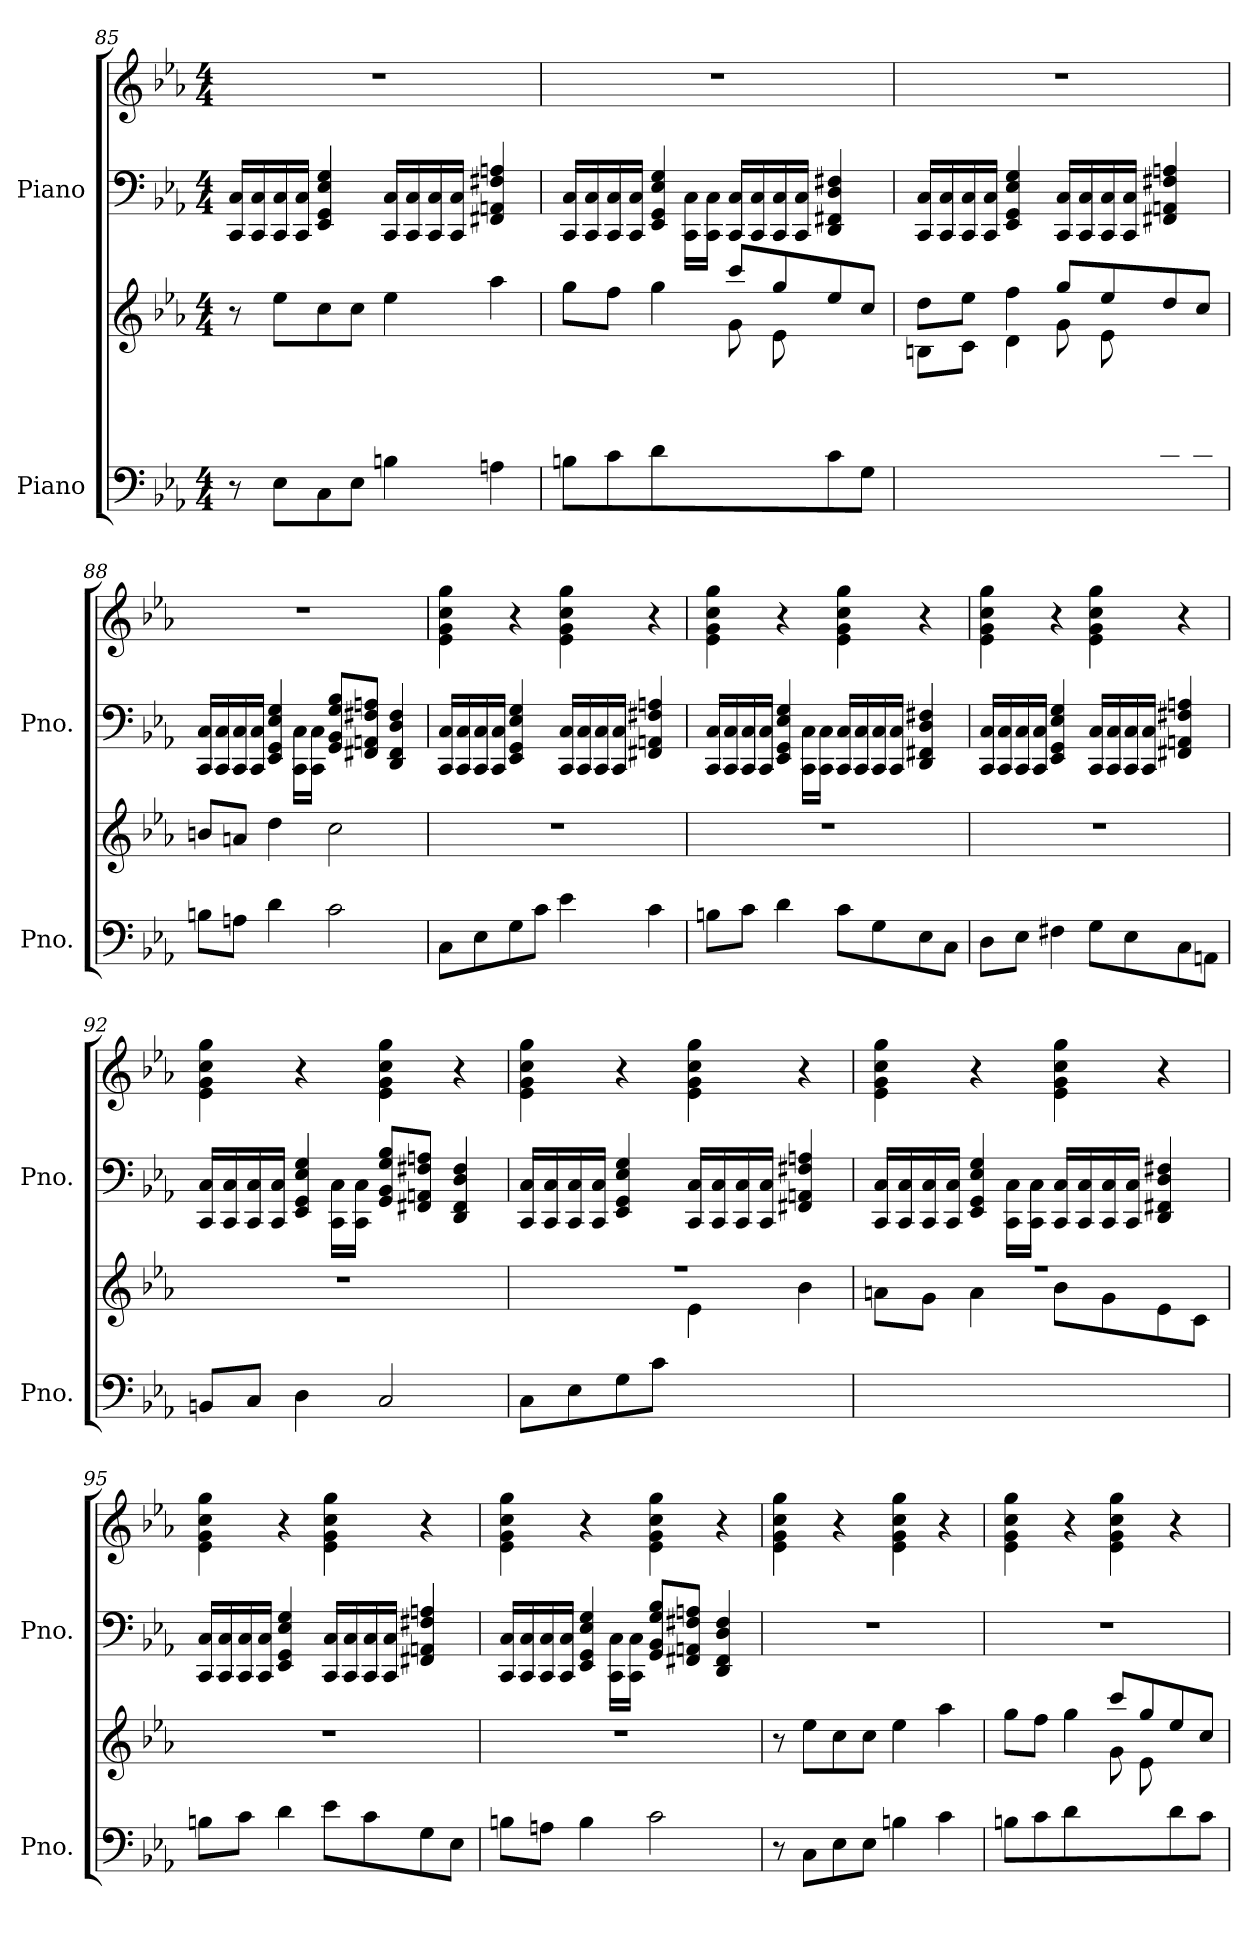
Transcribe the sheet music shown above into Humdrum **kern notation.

**kern	**kern	**kern	**kern
*part2	*part2	*part1	*part1
*staff4	*staff3	*staff2	*staff1
*I"Piano	*	*I"Piano	*
*I'Pno.	*	*I'Pno.	*
*clefF4	*clefG2	*clefF4	*clefG2
*k[b-e-a-]	*k[b-e-a-]	*k[b-e-a-]	*k[b-e-a-]
*M4/4	*M4/4	*M4/4	*M4/4
=85	=85	=85	=85
8r	8r	16CC/ 16C/LL	1r
.	.	16CC/ 16C/	.
8E-\L	8ee-\L	16CC/ 16C/	.
.	.	16CC/ 16C/JJ	.
8C\	8cc\	4EE-/ 4GG/ 4E-/ 4G/	.
8E-\J	8cc\J	.	.
4Bn\	4ee-\	16CC/ 16C/LL	.
.	.	16CC/ 16C/	.
.	.	16CC/ 16C/	.
.	.	16CC/ 16C/JJ	.
4An\	4aa-\	4FF#X/ 4AAn/ 4F#X/ 4An/	.
!!LO:LB:g=z
=86	=86	=86	=86
*	*^	*^	*
8Bn\L	8gg\L	2ryy	16CC/ 16C/LL	4.ryy	1r
.	.	.	16CC/ 16C/	.	.
8c\J	8ff\J	.	16CC/ 16C/	.	.
.	.	.	16CC/ 16C/JJ	.	.
4d\	4gg\	.	4EE-/ 4GG/ 4E-/ 4G/	.	.
.	.	.	.	16CC\ 16C\LL	.
.	.	.	.	16CC\ 16C\JJ	.
4ryy	8ccc/L	8g\L	16CC/ 16C/LL	2ryy	.
.	.	.	16CC/ 16C/	.	.
.	8gg/	8e-\	16CC/ 16C/	.	.
.	.	.	16CC/ 16C/JJ	.	.
8c/	8ee-/	4ryy	4DD/ 4FF#X/ 4D/ 4F#X/	.	.
8G/J	8cc/J	.	.	.	.
*	*	*	*v	*v	*
=87	=87	=87	=87	=87
2.ryy	8dd\L	8Bn\L	16CC/ 16C/LL	1r
.	.	.	16CC/ 16C/	.
.	8ee-\J	8c\J	16CC/ 16C/	.
.	.	.	16CC/ 16C/JJ	.
.	4ff\	4d\	4EE-/ 4GG/ 4E-/ 4G/	.
.	8gg/L	8g\L	16CC/ 16C/LL	.
.	.	.	16CC/ 16C/	.
.	8ee-/	8e-\	16CC/ 16C/	.
.	.	.	16CC/ 16C/JJ	.
8d/	8dd/	4ryy	4FF#X/ 4AAn/ 4F#X/ 4An/	.
8c/J	8cc/J	.	.	.
*	*v	*v	*	*
!!LO:LB:g=z
=88	=88	=88	=88
*	*	*^	*
8Bn\L	8bn/L	16CC/ 16C/LL	4.ryy	1r
.	.	16CC/ 16C/	.	.
8An\J	8an/J	16CC/ 16C/	.	.
.	.	16CC/ 16C/JJ	.	.
4d\	4dd\	4EE-/ 4GG/ 4E-/ 4G/	.	.
.	.	.	16CC\ 16C\LL	.
.	.	.	16CC\ 16C\JJ	.
2c\	2cc\	8GG/ 8BB-/ 8G/ 8B-/L	2ryy	.
.	.	8FF#X/ 8AAn/ 8F#X/ 8An/J	.	.
.	.	4DD/ 4FF#/ 4D/ 4F#/	.	.
*	*	*v	*v	*
=89	=89	=89	=89
8C\L	1r	16CC/ 16C/LL	4e-\ 4g\ 4cc\ 4gg\
.	.	16CC/ 16C/	.
8E-\	.	16CC/ 16C/	.
.	.	16CC/ 16C/JJ	.
8G\	.	4EE-/ 4GG/ 4E-/ 4G/	4r
8c\J	.	.	.
4e-\	.	16CC/ 16C/LL	4e-\ 4g\ 4cc\ 4gg\
.	.	16CC/ 16C/	.
.	.	16CC/ 16C/	.
.	.	16CC/ 16C/JJ	.
4c\	.	4FF#X/ 4AAn/ 4F#X/ 4An/	4r
!!LO:PB:g=z
=90	=90	=90	=90
*	*	*^	*
8Bn\L	1r	16CC/ 16C/LL	4.ryy	4e-\ 4g\ 4cc\ 4gg\
.	.	16CC/ 16C/	.	.
8c\J	.	16CC/ 16C/	.	.
.	.	16CC/ 16C/JJ	.	.
4d\	.	4EE-/ 4GG/ 4E-/ 4G/	.	4r
.	.	.	16CC\ 16C\LL	.
.	.	.	16CC\ 16C\JJ	.
8c\L	.	16CC/ 16C/LL	2ryy	4e-\ 4g\ 4cc\ 4gg\
.	.	16CC/ 16C/	.	.
8G\	.	16CC/ 16C/	.	.
.	.	16CC/ 16C/JJ	.	.
8E-\	.	4DD/ 4FF#X/ 4D/ 4F#X/	.	4r
8C\J	.	.	.	.
*	*	*v	*v	*
=91	=91	=91	=91
8D\L	1r	16CC/ 16C/LL	4e-\ 4g\ 4cc\ 4gg\
.	.	16CC/ 16C/	.
8E-\J	.	16CC/ 16C/	.
.	.	16CC/ 16C/JJ	.
4F#X\	.	4EE-/ 4GG/ 4E-/ 4G/	4r
8G\L	.	16CC/ 16C/LL	4e-\ 4g\ 4cc\ 4gg\
.	.	16CC/ 16C/	.
8E-\	.	16CC/ 16C/	.
.	.	16CC/ 16C/JJ	.
8C\	.	4FF#X/ 4AAn/ 4F#X/ 4An/	4r
8AAn\J	.	.	.
!!LO:LB:g=z
=92	=92	=92	=92
*	*	*^	*
8BBn/L	1r	16CC/ 16C/LL	4.ryy	4e-\ 4g\ 4cc\ 4gg\
.	.	16CC/ 16C/	.	.
8C/J	.	16CC/ 16C/	.	.
.	.	16CC/ 16C/JJ	.	.
4D\	.	4EE-/ 4GG/ 4E-/ 4G/	.	4r
.	.	.	16CC\ 16C\LL	.
.	.	.	16CC\ 16C\JJ	.
2C/	.	8GG/ 8BB-/ 8G/ 8B-/L	2ryy	4e-\ 4g\ 4cc\ 4gg\
.	.	8FF#X/ 8AAn/ 8F#X/ 8An/J	.	.
.	.	4DD/ 4FF#/ 4D/ 4F#/	.	4r
*	*	*v	*v	*
=93	=93	=93	=93
*	*^	*	*
8C\L	1r	2ryy	16CC/ 16C/LL	4e-\ 4g\ 4cc\ 4gg\
.	.	.	16CC/ 16C/	.
8E-\	.	.	16CC/ 16C/	.
.	.	.	16CC/ 16C/JJ	.
8G\	.	.	4EE-/ 4GG/ 4E-/ 4G/	4r
8c\J	.	.	.	.
2ryy	.	4e-\	16CC/ 16C/LL	4e-\ 4g\ 4cc\ 4gg\
.	.	.	16CC/ 16C/	.
.	.	.	16CC/ 16C/	.
.	.	.	16CC/ 16C/JJ	.
.	.	4b-\	4FF#X/ 4AAn/ 4F#X/ 4An/	4r
!!LO:LB:g=z
=94	=94	=94	=94	=94
*	*	*	*^	*
1ryy	1r	8an\L	16CC/ 16C/LL	4.ryy	4e-\ 4g\ 4cc\ 4gg\
.	.	.	16CC/ 16C/	.	.
.	.	8g\J	16CC/ 16C/	.	.
.	.	.	16CC/ 16C/JJ	.	.
.	.	4a\	4EE-/ 4GG/ 4E-/ 4G/	.	4r
.	.	.	.	16CC\ 16C\LL	.
.	.	.	.	16CC\ 16C\JJ	.
.	.	8b-\L	16CC/ 16C/LL	2ryy	4e-\ 4g\ 4cc\ 4gg\
.	.	.	16CC/ 16C/	.	.
.	.	8g\	16CC/ 16C/	.	.
.	.	.	16CC/ 16C/JJ	.	.
.	.	8e-\	4DD/ 4FF#X/ 4D/ 4F#X/	.	4r
.	.	8c\J	.	.	.
*	*v	*v	*	*	*
*	*	*v	*v	*
=95	=95	=95	=95
8Bn\L	1r	16CC/ 16C/LL	4e-\ 4g\ 4cc\ 4gg\
.	.	16CC/ 16C/	.
8c\J	.	16CC/ 16C/	.
.	.	16CC/ 16C/JJ	.
4d\	.	4EE-/ 4GG/ 4E-/ 4G/	4r
8e-\L	.	16CC/ 16C/LL	4e-\ 4g\ 4cc\ 4gg\
.	.	16CC/ 16C/	.
8c\	.	16CC/ 16C/	.
.	.	16CC/ 16C/JJ	.
8G\	.	4FF#X/ 4AAn/ 4F#X/ 4An/	4r
8E-\J	.	.	.
!!LO:PB:g=z
=96	=96	=96	=96
*	*	*^	*
8Bn\L	1r	16CC/ 16C/LL	4.ryy	4e-\ 4g\ 4cc\ 4gg\
.	.	16CC/ 16C/	.	.
8An\J	.	16CC/ 16C/	.	.
.	.	16CC/ 16C/JJ	.	.
4B\	.	4EE-/ 4GG/ 4E-/ 4G/	.	4r
.	.	.	16CC\ 16C\LL	.
.	.	.	16CC\ 16C\JJ	.
2c\	.	8GG/ 8BB-/ 8G/ 8B-/L	2ryy	4e-\ 4g\ 4cc\ 4gg\
.	.	8FF#X/ 8AAn/ 8F#X/ 8An/J	.	.
.	.	4DD/ 4FF#/ 4D/ 4F#/	.	4r
*	*	*v	*v	*
=97	=97	=97	=97
8r	8r	1r	4e-\ 4g\ 4cc\ 4gg\
8C\L	8ee-\L	.	.
8E-\	8cc\	.	4r
8E-\J	8cc\J	.	.
4Bn\	4ee-\	.	4e-\ 4g\ 4cc\ 4gg\
4c\	4aa-\	.	4r
=98	=98	=98	=98
*	*^	*	*
8Bn\L	8gg\L	2ryy	1r	4e-\ 4g\ 4cc\ 4gg\
8c\J	8ff\J	.	.	.
4d\	4gg\	.	.	4r
4ryy	8ccc/L	8g\L	.	4e-\ 4g\ 4cc\ 4gg\
.	8gg/	8e-\	.	.
8d/	8ee-/	4ryy	.	4r
8c/J	8cc/J	.	.	.
*	*v	*v	*	*
=	=	=	=
*-	*-	*-	*-
